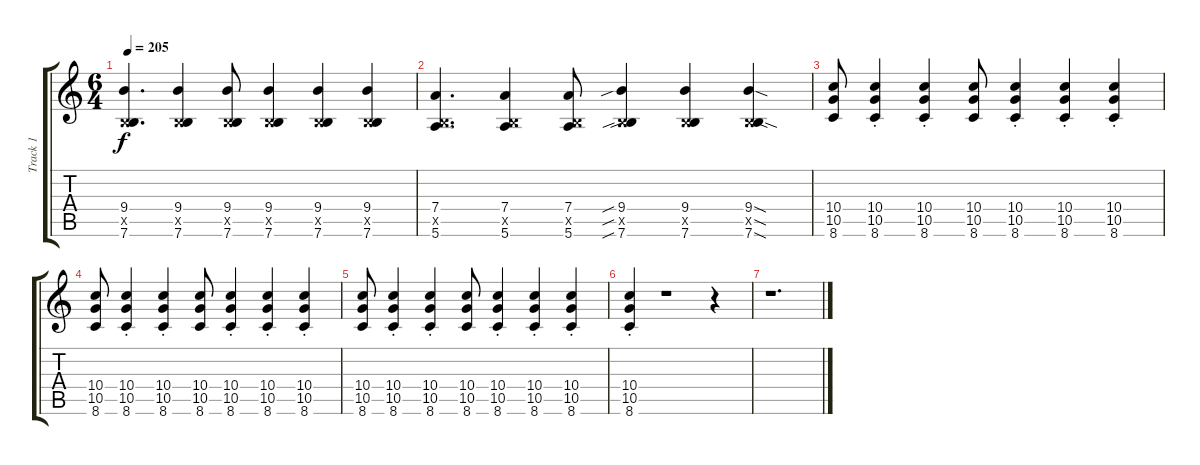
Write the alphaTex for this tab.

\track ("Track 1" "Track 1") {instrument overdrivenguitar}
\staff {score tabs}
\tuning (E4 B3 G3 D3 A2 E2) {hide}
\ts (6 4)
\tempo 205
\clef g2
\ks c
(9.4 2.5{x} 7.6).4{d dy f} (9.4 2.5{x} 7.6).4 (9.4 2.5{x} 7.6).8 (9.4 2.5{x} 7.6).4 (9.4 2.5{x} 7.6).4 (9.4 2.5{x} 7.6).4 |
(7.4 2.5{x} 5.6).4{d} (7.4 2.5{x} 5.6).4 (7.4 2.5{x} 5.6).8 (9.4{sib} 2.5{sib x} 7.6{sib}).4 (9.4 2.5{x} 7.6).4 (9.4{sod} 2.5{sod x} 7.6{sod}).4 |
(10.4 10.5 8.6).8 (10.4 10.5 8.6{st}).4 (10.4 10.5 8.6{st}).4 (10.4 10.5 8.6).8 (10.4 10.5 8.6{st}).4 (10.4 10.5 8.6{st}).4 (10.4{st} 10.5 8.6).4 |
(10.4 10.5 8.6).8 (10.4 10.5 8.6{st}).4 (10.4 10.5 8.6{st}).4 (10.4 10.5 8.6).8 (10.4 10.5 8.6{st}).4 (10.4 10.5 8.6{st}).4 (10.4{st} 10.5 8.6).4 |
(10.4 10.5 8.6).8 (10.4 10.5 8.6{st}).4 (10.4 10.5 8.6{st}).4 (10.4 10.5 8.6).8 (10.4 10.5 8.6{st}).4 (10.4 10.5 8.6{st}).4 (10.4{st} 10.5 8.6).4 |
(10.4 10.5 8.6{st}).4 r.1 r.4 |
r.1{d}
